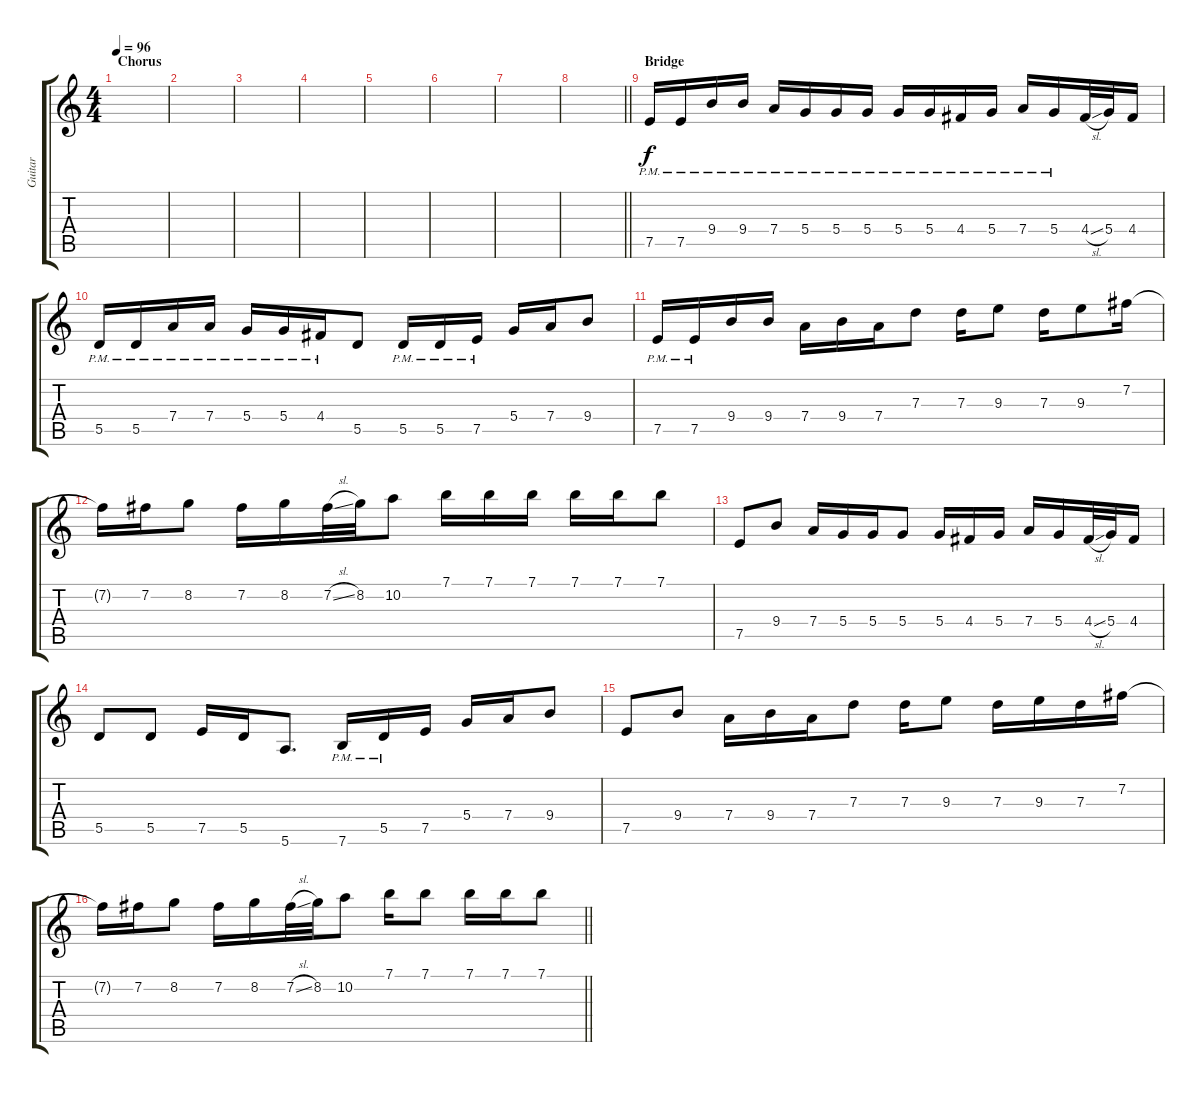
\track ("Guitar" "Guitar") {instrument overdrivenguitar}
\staff {score tabs}
\tuning (E4 B3 G3 D3 A2 E2) {hide}
\ts (4 4)
\section ("" "Chorus")
\tempo 96
\clef g2
\ks c
|
|
|
|
|
|
|
\barLineRight lightlight
|
\section ("" "Bridge")
7.5{pm}.16 7.5{pm}.16 9.4{pm}.16 9.4{pm}.16 7.4{pm}.16 5.4{pm}.16 5.4{pm}.16 5.4{pm}.16 5.4{pm}.16 5.4{pm}.16 4.4{pm}.16 5.4{pm}.16 7.4{pm}.16 5.4{pm}.16 4.4{sl}.32 5.4.32 4.4.16 |
5.5{pm}.16 5.5{pm}.16 7.4{pm}.16 7.4{pm}.16 5.4{pm}.16 5.4{pm}.16 4.4{pm}.16 5.5.8 5.5{pm}.16 5.5{pm}.16 7.5{pm}.16 5.4.16 7.4.16 9.4.8 |
7.5{pm}.16 7.5{pm}.16 9.4.16 9.4.16 7.4.16 9.4.16 7.4.16 7.3.8 7.3.16 9.3.8 7.3.16 9.3.8 7.2.16 |
7.2{t}.16 7.2.16 8.2.8 7.2.16 8.2.16 7.2{sl}.32 8.2.32 10.2.8 7.1.16 7.1.16 7.1.16 7.1.16 7.1.16 7.1.8 |
7.5.8 9.4.8 7.4.16 5.4.16 5.4.16 5.4.8 5.4.16 4.4.16 5.4.16 7.4.16 5.4.16 4.4{sl}.32 5.4.32 4.4.16 |
5.5.8 5.5.8 7.5.16 5.5.16 5.6.8{d} 7.6{pm}.16 5.5{pm}.16 7.5.16 5.4.16 7.4.16 9.4.8 |
7.5.8 9.4.8 7.4.16 9.4.16 7.4.16 7.3.8 7.3.16 9.3.8 7.3.16 9.3.16 7.3.16 7.2.16 |
\barLineRight lightlight
7.2{t}.16 7.2.16 8.2.8 7.2.16 8.2.16 7.2{sl}.32 8.2.32 10.2.8 7.1.16 7.1.8 7.1.16 7.1.16 7.1.8
